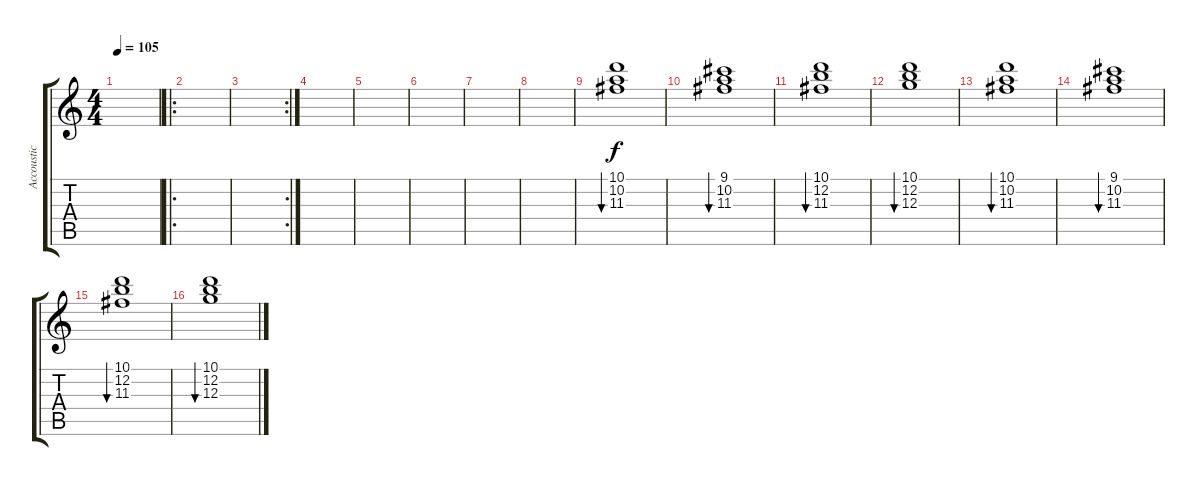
\track ("Accoustic Guitar" "Accoustic ") {instrument acousticguitarsteel}
\staff {score tabs}
\tuning (E4 B3 G3 D3 A2 E2) {hide}
\ts (4 4)
\tempo 105
\clef g2
\ks c
|
\ro
|
\rc 2
|
|
|
|
|
|
(10.1 10.2 11.3).1{bu 240} |
(9.1 10.2 11.3).1{bu 240} |
(10.1 12.2 11.3).1{bu 240} |
(10.1 12.2 12.3).1{bu 240} |
(10.1 10.2 11.3).1{bu 240} |
(9.1 10.2 11.3).1{bu 240} |
(10.1 12.2 11.3).1{bu 240} |
(10.1 12.2 12.3).1{bu 240}
